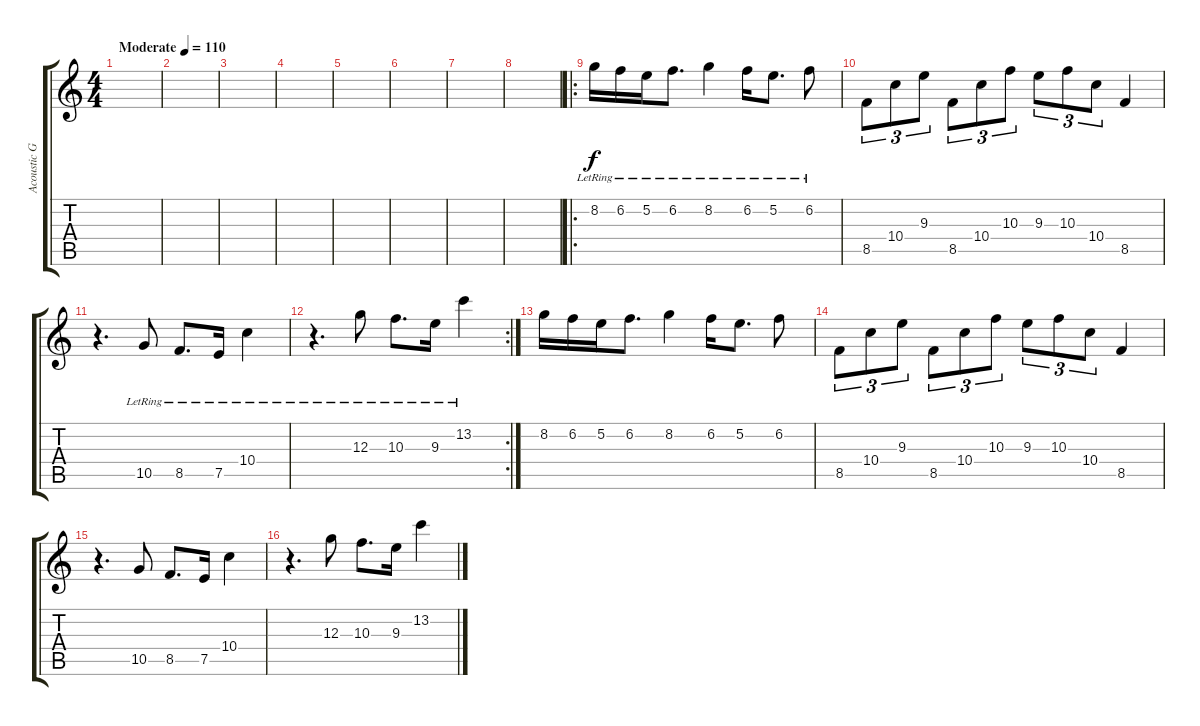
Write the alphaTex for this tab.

\track ("Acoustic Guitar Lead 2" "Acoustic G") {instrument acousticguitarsteel}
\staff {score tabs}
\tuning (E4 B3 G3 D3 A2 E2) {hide}
\ts (4 4)
\tempo (110 "Moderate")
\clef g2
\ks c
|
|
|
|
|
|
|
|
\ro
8.2{lr}.16{volume 14 balance 12} 6.2{lr}.16 5.2{lr}.16 6.2{lr}.8{d} 8.2{lr}.4 6.2{lr}.16 5.2{lr}.8{d} 6.2{lr}.8 |
8.5.8{tu (3 2)} 10.4.8{tu (3 2)} 9.3.8{tu (3 2)} 8.5.8{tu (3 2)} 10.4.8{tu (3 2)} 10.3.8{tu (3 2)} 9.3.8{tu (3 2)} 10.3.8{tu (3 2)} 10.4.8{tu (3 2)} 8.5.4 |
r.4{d} 10.5{lr}.8 8.5{lr}.8{d} 7.5{lr}.16 10.4{lr}.4 |
\rc 2
r.4{d} 12.3{lr}.8 10.3{lr}.8{d} 9.3{lr}.16 13.2{lr}.4 |
8.2.16 6.2.16 5.2.16 6.2.8{d} 8.2.4 6.2.16 5.2.8{d} 6.2.8 |
8.5.8{tu (3 2)} 10.4.8{tu (3 2)} 9.3.8{tu (3 2)} 8.5.8{tu (3 2)} 10.4.8{tu (3 2)} 10.3.8{tu (3 2)} 9.3.8{tu (3 2)} 10.3.8{tu (3 2)} 10.4.8{tu (3 2)} 8.5.4 |
r.4{d} 10.5.8 8.5.8{d} 7.5.16 10.4.4 |
r.4{d} 12.3.8 10.3.8{d} 9.3.16 13.2.4
